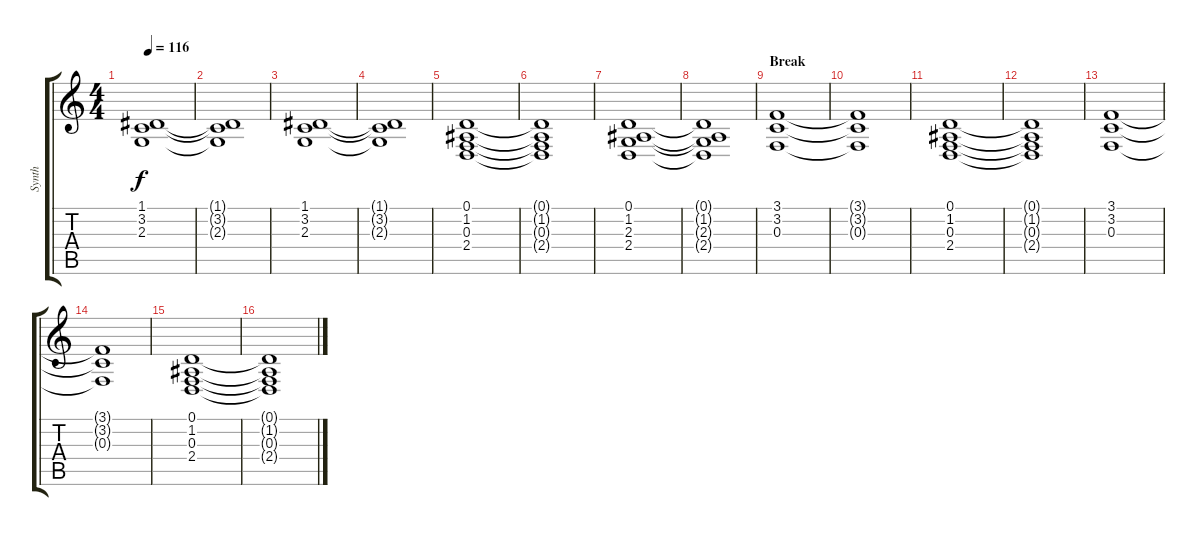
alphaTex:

\track ("Synth" "Synth") {instrument stringensemble1}
\staff {score tabs}
\tuning (D4 A3 F3 C3 G2 D2) {hide}
\ts (4 4)
\tempo 116
\clef g2
\ks c
(1.1 3.2 2.3).1{dy f} |
(1.1{t} 3.2{t} 2.3{t}).1 |
(1.1 3.2 2.3).1 |
(1.1{t} 3.2{t} 2.3{t}).1 |
(0.1 1.2 0.3 2.4).1 |
(0.1{t} 1.2{t} 0.3{t} 2.4{t}).1 |
(0.1 1.2 2.3 2.4).1 |
(0.1{t} 1.2{t} 2.3{t} 2.4{t}).1 |
\section ("" "Break")
(3.1 3.2 0.3).1 |
(3.1{t} 3.2{t} 0.3{t}).1 |
(0.1 1.2 0.3 2.4).1 |
(0.1{t} 1.2{t} 0.3{t} 2.4{t}).1 |
(3.1 3.2 0.3).1 |
(3.1{t} 3.2{t} 0.3{t}).1 |
(0.1 1.2 0.3 2.4).1 |
(0.1{t} 1.2{t} 0.3{t} 2.4{t}).1
